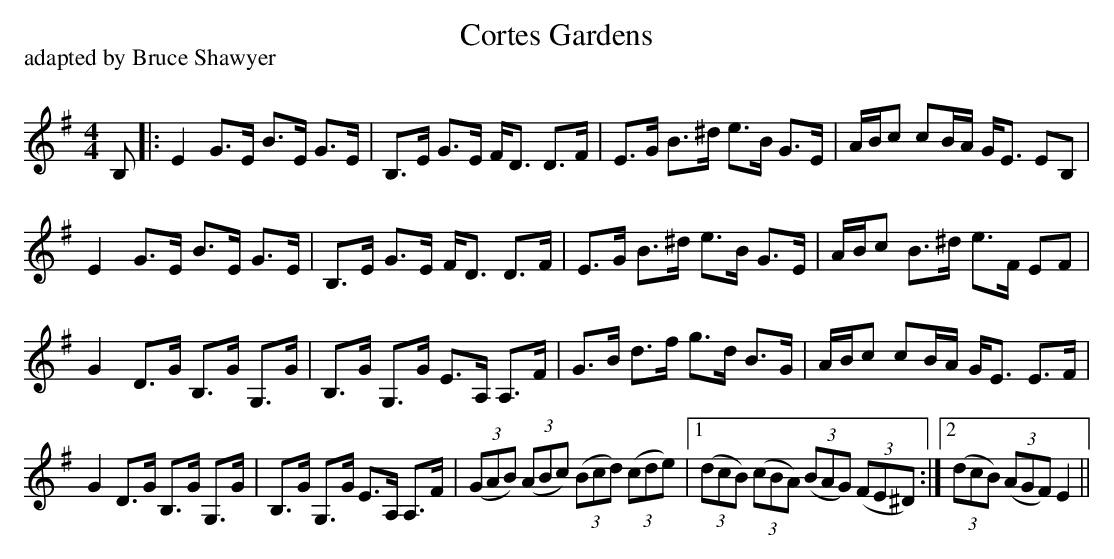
X:1
T: Cortes Gardens
P:adapted by Bruce Shawyer
Q: 128
K:Em
M:4/4
L:1/16
B,2|:E4 G3E B3E G3E|B,3E G3E FD3 D3F|E3G B3^d e3B G3E|ABc2 c2BA GE3 E2B,2|
E4 G3E B3E G3E|B,3E G3E FD3 D3F|E3G B3^d e3B G3E|ABc2 B3^d e3F E2F2|
G4 D3G B,3G G,3G|B,3G G,3G E3A, A,3F|G3B d3f g3d B3G|ABc2 c2BA GE3 E3F|
G4 D3G B,3G G,3G|B,3G G,3G E3A, A,3F|((3G2A2B2) ((3A2B2c2) ((3B2c2d2) ((3c2d2e2) |1((3d2c2B2) ((3c2B2A2) ((3B2A2G2) ((3F2E2^D2) :|2((3d2c2B2) ((3A2G2F2) E4||
